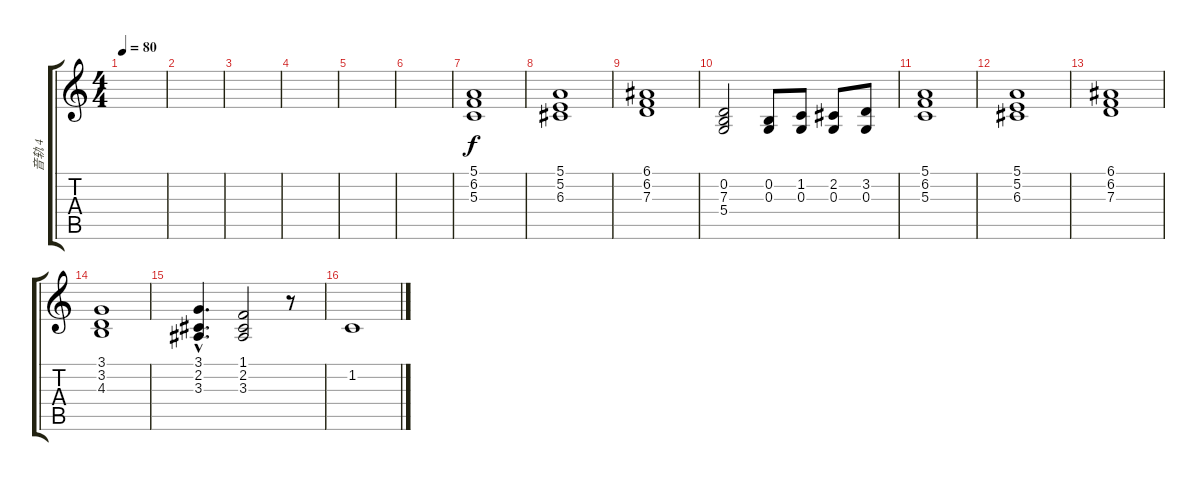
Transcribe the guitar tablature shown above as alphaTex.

\track ("音轨 4" "音轨 4") {instrument choiraahs}
\staff {score tabs}
\tuning (E4 B3 G3 D3 A2 E2) {hide}
\ts (4 4)
\tempo 80
\clef g2
\ks c
|
|
|
|
|
|
(5.1 6.2 5.3).1 |
(5.1 5.2 6.3).1 |
(6.1 6.2 7.3).1 |
(0.2 7.3 5.4).2 (0.2 0.3).8 (1.2 0.3).8 (2.2 0.3).8 (3.2 0.3).8 |
(5.1 6.2 5.3).1 |
(5.1 5.2 6.3).1 |
(6.1 6.2 7.3).1 |
(3.1 3.2 4.3).1 |
(3.1{hac} 2.2{hac} 3.3{hac}).4{d} (1.1 2.2 3.3).2 r.8 |
1.2.1
